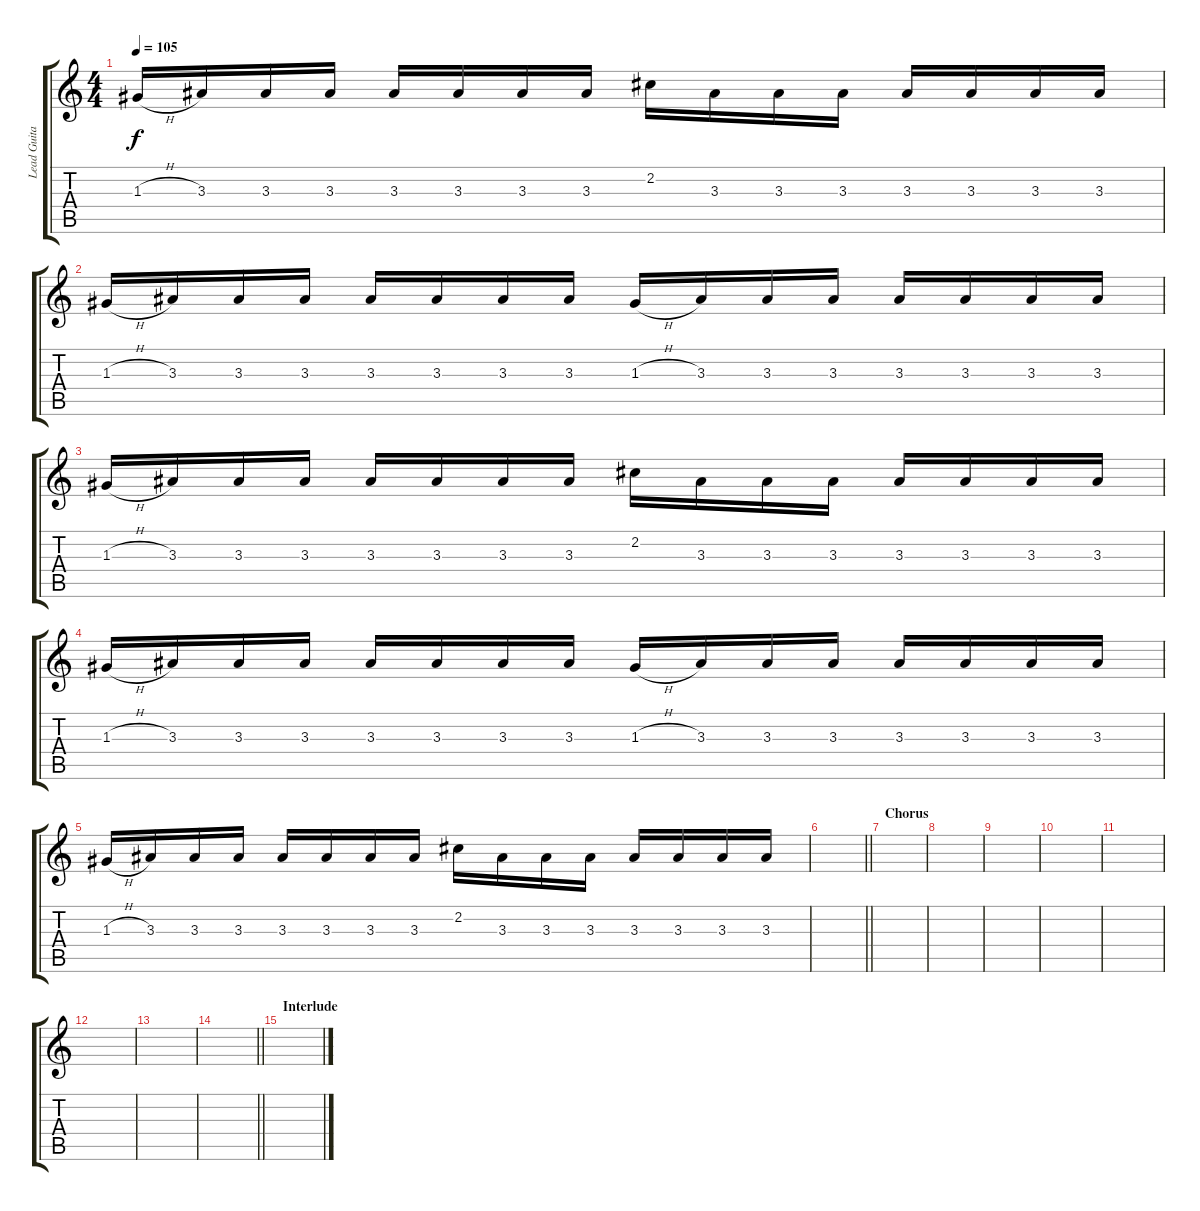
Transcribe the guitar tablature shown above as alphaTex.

\track ("Lead Guitar" "Lead Guita") {instrument distortionguitar}
\staff {score tabs}
\tuning (E4 B3 G3 D3 A2 E2) {hide}
\ts (4 4)
\tempo 105
\clef g2
\ks c
1.3{h}.16{dy f} 3.3.16 3.3.16 3.3.16 3.3.16 3.3.16 3.3.16 3.3.16 2.2.16 3.3.16 3.3.16 3.3.16 3.3.16 3.3.16 3.3.16 3.3.16 |
1.3{h}.16 3.3.16 3.3.16 3.3.16 3.3.16 3.3.16 3.3.16 3.3.16 1.3{h}.16 3.3.16 3.3.16 3.3.16 3.3.16 3.3.16 3.3.16 3.3.16 |
1.3{h}.16{volume 1} 3.3.16 3.3.16 3.3.16 3.3.16 3.3.16 3.3.16 3.3.16 2.2.16 3.3.16 3.3.16 3.3.16 3.3.16 3.3.16 3.3.16 3.3.16 |
1.3{h}.16 3.3.16 3.3.16 3.3.16 3.3.16 3.3.16 3.3.16 3.3.16 1.3{h}.16 3.3.16 3.3.16 3.3.16 3.3.16 3.3.16 3.3.16 3.3.16 |
1.3{h}.16 3.3.16 3.3.16 3.3.16 3.3.16 3.3.16 3.3.16 3.3.16 2.2.16 3.3.16 3.3.16 3.3.16 3.3.16 3.3.16 3.3.16 3.3.16 |
\barLineRight lightlight
|
\section ("" "Chorus")
|
|
|
|
|
|
|
\barLineRight lightlight
|
\section ("" "Interlude")
